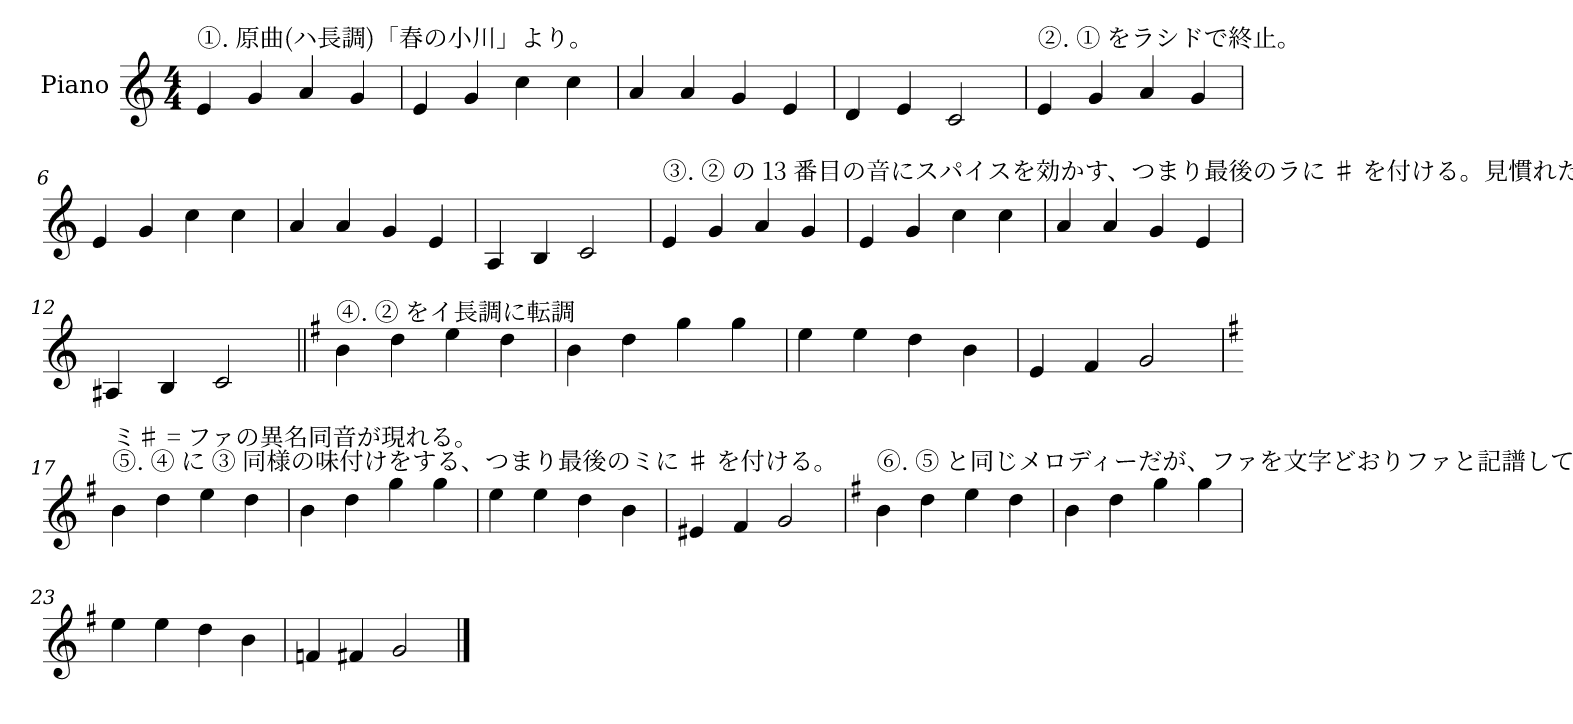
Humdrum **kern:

**kern
*part1
*staff1
*I"Piano
*I'Pno.
*clefG2
*k[]
*M4/4
=1
!LO:TX:a:t=①. 原曲(ハ長調)「春の小川」より。
4e/
4g/
4a/
4g/
=2
4e/
4g/
4cc\
4cc\
=3
4a/
4a/
4g/
4e/
=4
4d/
4e/
2c/
!!LO:LB:g=z
=5
*k[]
!LO:TX:a:t=②. ① をラシドで終止。
4e/
4g/
4a/
4g/
=6
4e/
4g/
4cc\
4cc\
=7
4a/
4a/
4g/
4e/
=8
4A/
4B/
2c/
!!LO:LB:g=z
=9
*k[]
!LO:TX:a:t=③. ② の 13 番目の音にスパイスを効かす、つまり最後のラに ♯ を付ける。見慣れたラ♯。
4e/
4g/
4a/
4g/
=10
4e/
4g/
4cc\
4cc\
=11
4a/
4a/
4g/
4e/
=12
4A#X/
4B/
2c/
!!LO:LB:g=z
=13||
*k[f#]
!LO:TX:a:t=④. ② をイ長調に転調
4b\
4dd\
4ee\
4dd\
=14
4b\
4dd\
4gg\
4gg\
=15
4ee\
4ee\
4dd\
4b\
=16
4e/
4f#/
2g/
!!LO:LB:g=z
=17
*k[f#]
!LO:TX:a:t=⑤. ④ に ③ 同様の味付けをする、つまり最後のミに ♯ を付ける。
!LO:TX:a:t=ミ♯ = ファの異名同音が現れる。
4b\
4dd\
4ee\
4dd\
=18
4b\
4dd\
4gg\
4gg\
=19
4ee\
4ee\
4dd\
4b\
=20
4e#X/
4f#/
2g/
!!LO:LB:g=z
=21
*k[f#]
!LO:TX:a:t=⑥. ⑤ と同じメロディーだが、ファを文字どおりファと記譜している。⑤ と ⑥ のどちらが自然かは言うまでもない
4b\
4dd\
4ee\
4dd\
=22
4b\
4dd\
4gg\
4gg\
=23
4ee\
4ee\
4dd\
4b\
=24
4fn/
4f#X/
2g/
==
*-
